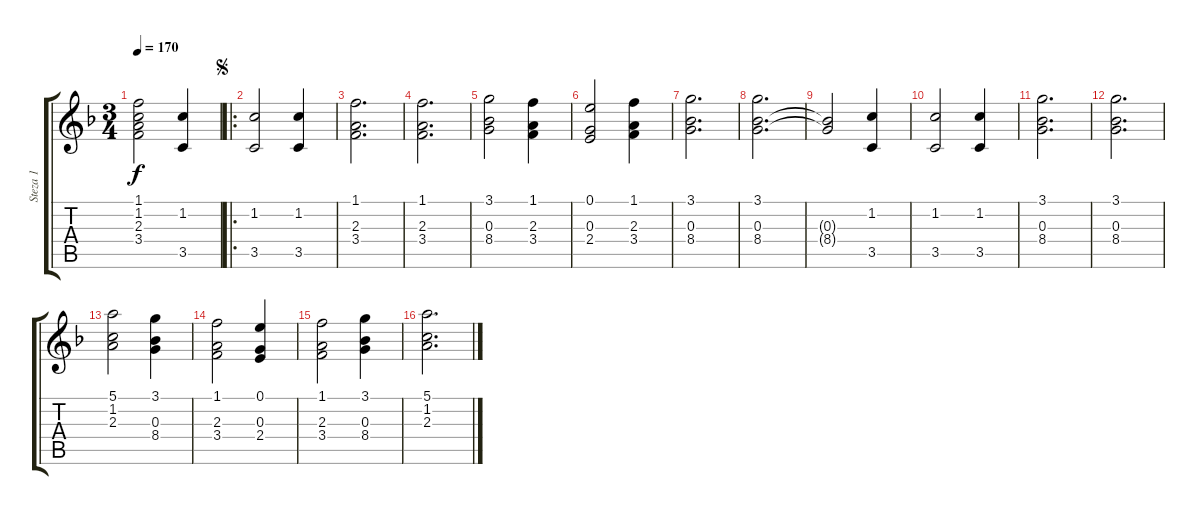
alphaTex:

\track ("Steza 1" "Steza 1") {instrument acousticguitarsteel}
\staff {score tabs}
\tuning (E4 B3 G3 D3 A2 E2) {hide}
\ts (3 4)
\tempo 170
\clef g2
\ks f
(1.1{t} 1.2{t} 2.3{t} 3.4{t}).2{dy f} (1.2 3.5).4 |
\ro
\jump segno
(1.2 3.5).2 (1.2 3.5).4 |
(1.1 2.3 3.4).2{d} |
(1.1 2.3 3.4).2{d} |
(3.1 0.3 8.4).2 (1.1 2.3 3.4).4 |
(0.1 0.3 2.4).2 (1.1 2.3 3.4).4 |
(3.1 0.3 8.4).2{d} |
(3.1 0.3 8.4).2{d} |
(0.3{t} 8.4{t}).2 (1.2 3.5).4 |
(1.2 3.5).2 (1.2 3.5).4 |
(3.1 0.3 8.4).2{d} |
(3.1 0.3 8.4).2{d} |
(5.1 1.2 2.3).2 (3.1 0.3 8.4).4 |
(1.1 2.3 3.4).2 (0.1 0.3 2.4).4 |
(1.1 2.3 3.4).2 (3.1 0.3 8.4).4 |
(5.1 1.2 2.3).2{d}
